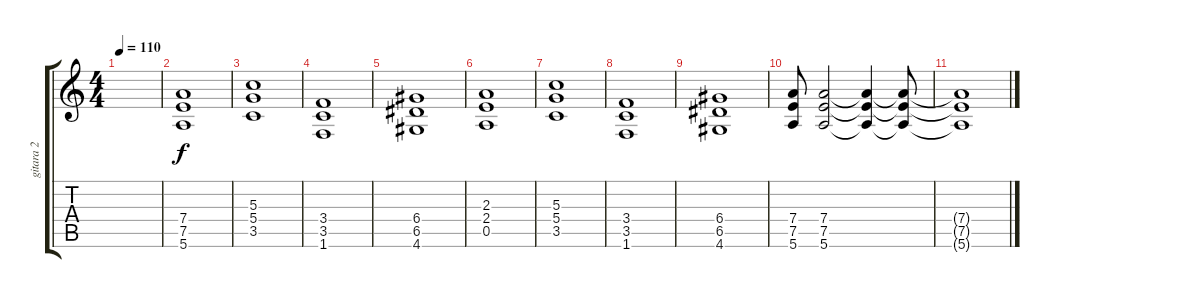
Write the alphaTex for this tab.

\track ("gitara 2" "gitara 2") {instrument overdrivenguitar}
\staff {score tabs}
\tuning (E4 B3 G3 D3 A2 E2) {hide}
\ts (4 4)
\tempo 110
\clef g2
\ks c
|
(7.4 7.5 5.6).1 |
(5.3 5.4 3.5).1 |
(3.4 3.5 1.6).1 |
(6.4 6.5 4.6).1 |
(2.3 2.4 0.5).1 |
(5.3 5.4 3.5).1 |
(3.4 3.5 1.6).1 |
(6.4 6.5 4.6).1 |
(7.4 7.5 5.6).8 (7.4 7.5 5.6).2 (7.4{t} 7.5{t} 5.6{t}).4 (7.4{t} 7.5{t} 5.6{t}).8 |
(7.4{t} 7.5{t} 5.6{t}).1
